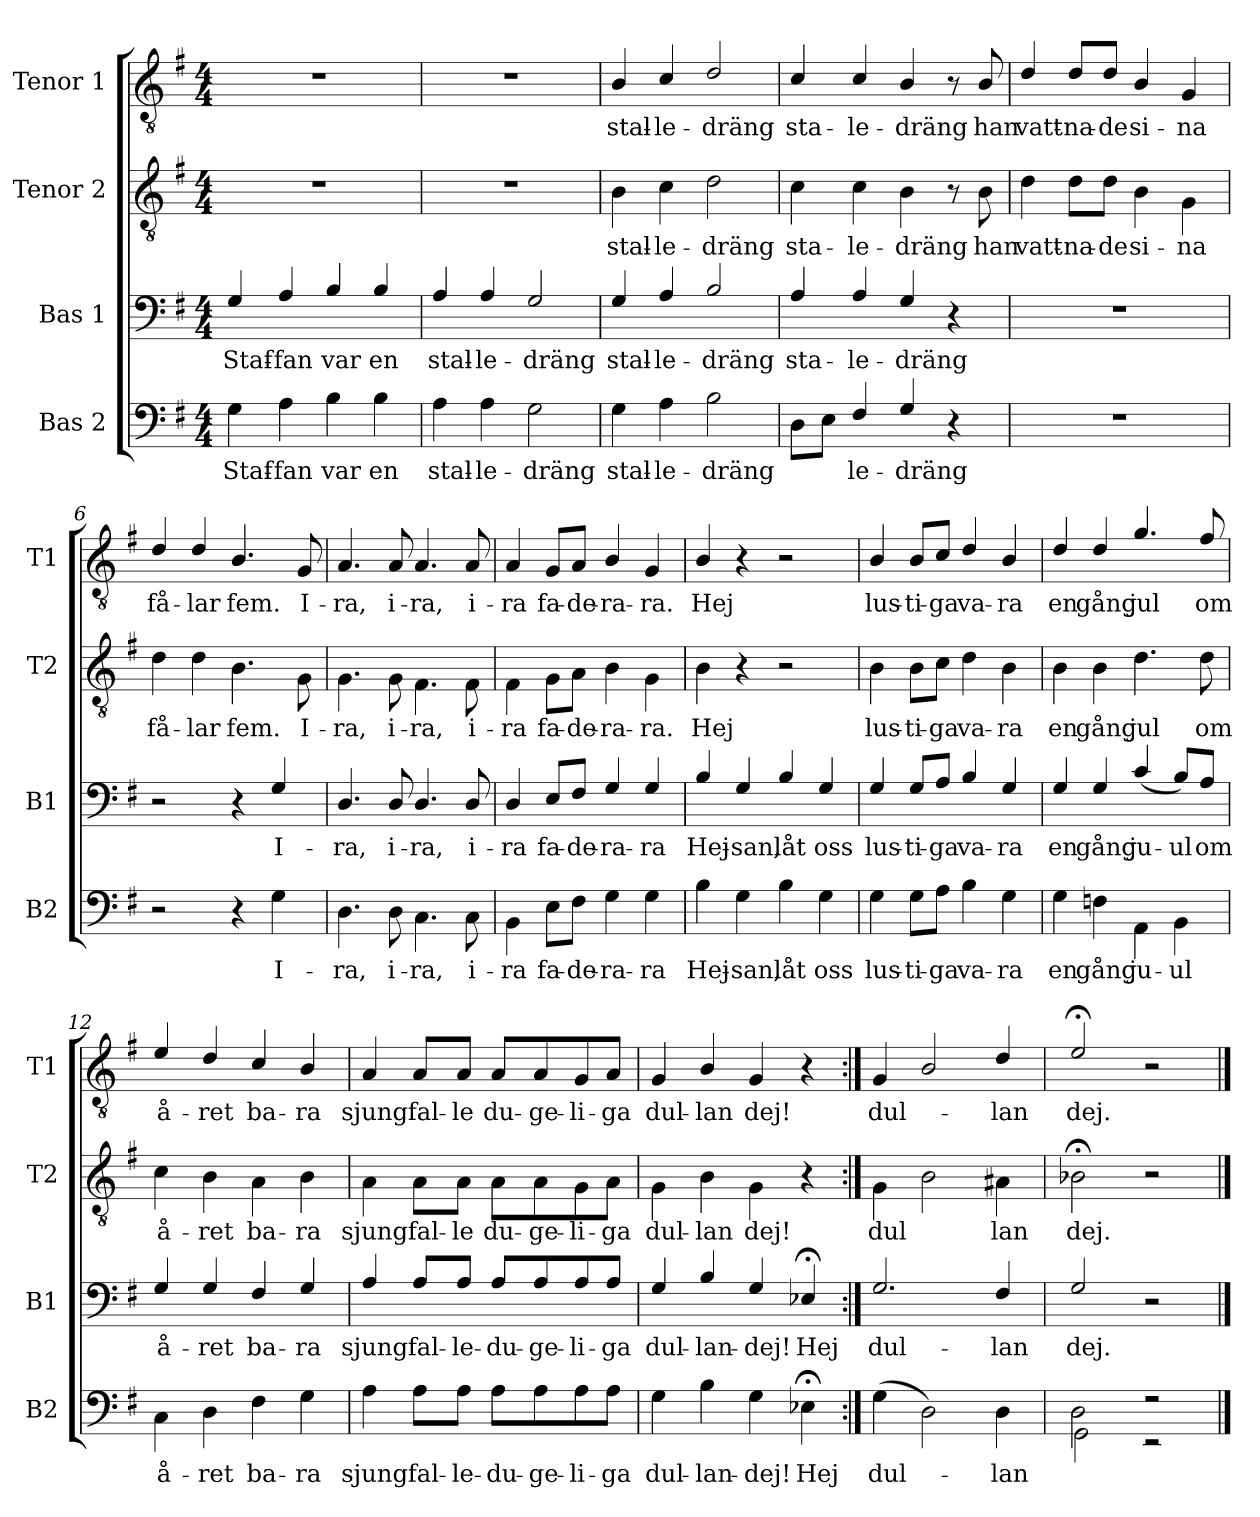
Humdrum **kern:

**kern	**text	**kern	**text	**kern	**text	**kern	**text
*part4	*part4	*part3	*part3	*part2	*part2	*part1	*part1
*staff4	*staff4	*staff3	*staff3	*staff2	*staff2	*staff1	*staff1
*I"Bas 2	*	*I"Bas 1	*	*I"Tenor 2	*	*I"Tenor 1	*
*I'B2	*	*I'B1	*	*I'T2	*	*I'T1	*
*clefF4	*	*clefF4	*	*clefGv2	*	*clefGv2	*
*k[f#]	*	*k[f#]	*	*k[f#]	*	*k[f#]	*
*M4/4	*	*M4/4	*	*M4/4	*	*M4/4	*
*MM192	*	*MM192	*	*MM192	*	*MM192	*
=1	=1	=1	=1	=1	=1	=1	=1
!	!LO:LY:b	!	!LO:LY:b	!	!	!	!
4G\	Staf-	4G/	Staf-	1r	.	1r	.
!	!LO:LY:b	!	!LO:LY:b	!	!	!	!
4A\	-fan	4A/	-fan	.	.	.	.
!	!LO:LY:b	!	!LO:LY:b	!	!	!	!
4B\	var	4B/	var	.	.	.	.
!	!LO:LY:b	!	!LO:LY:b	!	!	!	!
4B\	en	4B/	en	.	.	.	.
=2	=2	=2	=2	=2	=2	=2	=2
!	!LO:LY:b	!	!LO:LY:b	!	!	!	!
4A\	stal-	4A/	stal-	1r	.	1r	.
!	!LO:LY:b	!	!LO:LY:b	!	!	!	!
4A\	-le-	4A/	-le-	.	.	.	.
!	!LO:LY:b	!	!LO:LY:b	!	!	!	!
2G\	-dräng	2G/	-dräng	.	.	.	.
=3	=3	=3	=3	=3	=3	=3	=3
!	!LO:LY:b	!	!LO:LY:b	!	!LO:LY:b	!	!LO:LY:b
4G\	stal-	4G/	stal-	4B\	stal-	4B/	stal-
!	!LO:LY:b	!	!LO:LY:b	!	!LO:LY:b	!	!LO:LY:b
4A\	-le-	4A/	-le-	4c\	-le-	4c/	-le-
!	!LO:LY:b	!	!LO:LY:b	!	!LO:LY:b	!	!LO:LY:b
2B\	-dräng	2B/	-dräng	2d\	-dräng	2d/	-dräng
=4	=4	=4	=4	=4	=4	=4	=4
!	!	!	!LO:LY:b	!	!LO:LY:b	!	!LO:LY:b
8D\L	.	4A/	sta-	4c\	sta-	4c/	sta-
8E\J	.	.	.	.	.	.	.
!	!LO:LY:b	!	!LO:LY:b	!	!LO:LY:b	!	!LO:LY:b
4F#/	-le-	4A/	-le-	4c\	-le-	4c/	-le-
!	!LO:LY:b	!	!LO:LY:b	!	!LO:LY:b	!	!LO:LY:b
4G/	-dräng	4G/	-dräng	4B\	-dräng	4B/	-dräng
4r	.	4r	.	8r	.	8r	.
!	!	!	!	!	!LO:LY:b	!	!LO:LY:b
.	.	.	.	8B\	han	8B/	han
=5	=5	=5	=5	=5	=5	=5	=5
!	!	!	!	!	!LO:LY:b	!	!LO:LY:b
1r	.	1r	.	4d\	vatt-	4d/	vatt-
!	!	!	!	!	!LO:LY:b	!	!LO:LY:b
.	.	.	.	8d\L	-na-	8d/L	-na-
!	!	!	!	!	!LO:LY:b	!	!LO:LY:b
.	.	.	.	8d\J	-de	8d/J	-de
!	!	!	!	!	!LO:LY:b	!	!LO:LY:b
.	.	.	.	4B\	si-	4B/	si-
!	!	!	!	!	!LO:LY:b	!	!LO:LY:b
.	.	.	.	4G\	-na	4G/	-na
!!LO:LB:g=z
=6	=6	=6	=6	=6	=6	=6	=6
!	!	!	!	!	!LO:LY:b	!	!LO:LY:b
2r	.	2r	.	4d\	få-	4d/	få-
!	!	!	!	!	!LO:LY:b	!	!LO:LY:b
.	.	.	.	4d\	-lar	4d/	-lar
!	!	!	!	!	!LO:LY:b	!	!LO:LY:b
4r	.	4r	.	4.B\	fem.	4.B/	fem.
!	!LO:LY:b	!	!LO:LY:b	!	!	!	!
4G\	I-	4G/	I-	.	.	.	.
!	!	!	!	!	!LO:LY:b	!	!LO:LY:b
.	.	.	.	8G\	I-	8G/	I-
=7	=7	=7	=7	=7	=7	=7	=7
!	!LO:LY:b	!	!LO:LY:b	!	!LO:LY:b	!	!LO:LY:b
4.D\	-ra,	4.D/	-ra,	4.G\	-ra,	4.A/	-ra,
!	!LO:LY:b	!	!LO:LY:b	!	!LO:LY:b	!	!LO:LY:b
8D\	i-	8D/	i-	8G\	i-	8A/	i-
!	!LO:LY:b	!	!LO:LY:b	!	!LO:LY:b	!	!LO:LY:b
4.C\	-ra,	4.D/	-ra,	4.F#\	-ra,	4.A/	-ra,
!	!LO:LY:b	!	!LO:LY:b	!	!LO:LY:b	!	!LO:LY:b
8C\	i-	8D/	i-	8F#\	i-	8A/	i-
=8	=8	=8	=8	=8	=8	=8	=8
!	!LO:LY:b	!	!LO:LY:b	!	!LO:LY:b	!	!LO:LY:b
4BB\	-ra	4D/	-ra	4F#\	-ra	4A/	-ra
!	!LO:LY:b	!	!LO:LY:b	!	!LO:LY:b	!	!LO:LY:b
8E\L	fa-	8E/L	fa-	8G\L	fa-	8G/L	fa-
!	!LO:LY:b	!	!LO:LY:b	!	!LO:LY:b	!	!LO:LY:b
8F#\J	-de-	8F#/J	-de-	8A\J	-de-	8A/J	-de-
!	!LO:LY:b	!	!LO:LY:b	!	!LO:LY:b	!	!LO:LY:b
4G\	-ra-	4G/	-ra-	4B\	-ra-	4B/	-ra-
!	!LO:LY:b	!	!LO:LY:b	!	!LO:LY:b	!	!LO:LY:b
4G\	-ra	4G/	-ra	4G\	-ra.	4G/	-ra.
=9	=9	=9	=9	=9	=9	=9	=9
!	!LO:LY:b	!	!LO:LY:b	!	!LO:LY:b	!	!LO:LY:b
4B\	Hej-	4B/	Hej-	4B\	Hej	4B/	Hej
!	!LO:LY:b	!	!LO:LY:b	!	!	!	!
4G\	-san,	4G/	-san,	4r	.	4r	.
!	!LO:LY:b	!	!LO:LY:b	!	!	!	!
4B\	låt	4B/	låt	2r	.	2r	.
!	!LO:LY:b	!	!LO:LY:b	!	!	!	!
4G\	oss	4G/	oss	.	.	.	.
=10	=10	=10	=10	=10	=10	=10	=10
!	!LO:LY:b	!	!LO:LY:b	!	!LO:LY:b	!	!LO:LY:b
4G\	lus-	4G/	lus-	4B\	lus-	4B/	lus-
!	!LO:LY:b	!	!LO:LY:b	!	!LO:LY:b	!	!LO:LY:b
8G\L	-ti-	8G/L	-ti-	8B\L	-ti-	8B/L	-ti-
!	!LO:LY:b	!	!LO:LY:b	!	!LO:LY:b	!	!LO:LY:b
8A\J	-ga	8A/J	-ga	8c\J	-ga	8c/J	-ga
!	!LO:LY:b	!	!LO:LY:b	!	!LO:LY:b	!	!LO:LY:b
4B\	va-	4B/	va-	4d\	va-	4d/	va-
!	!LO:LY:b	!	!LO:LY:b	!	!LO:LY:b	!	!LO:LY:b
4G\	-ra	4G/	-ra	4B\	-ra	4B/	-ra
!!LO:PB:g=z
=11	=11	=11	=11	=11	=11	=11	=11
!	!LO:LY:b	!	!LO:LY:b	!	!LO:LY:b	!	!LO:LY:b
4G\	en	4G/	en	4B\	en	4d/	en
!	!LO:LY:b	!	!LO:LY:b	!	!LO:LY:b	!	!LO:LY:b
4Fn\	gång	4G/	gång	4B\	gång	4d/	gång
!	!LO:LY:b	!	!LO:LY:b	!	!LO:LY:b	!	!LO:LY:b
4AA\	ju-	(4c/	ju-	4.d\	jul	4.g/	jul
!	!LO:LY:b	!	!LO:LY:b	!	!	!	!
4BB\	-ul	8B/L)	-ul	.	.	.	.
!	!	!	!LO:LY:b	!	!LO:LY:b	!	!LO:LY:b
.	.	8A/J	om	8d\	om	8f#/	om
=12	=12	=12	=12	=12	=12	=12	=12
!	!LO:LY:b	!	!LO:LY:b	!	!LO:LY:b	!	!LO:LY:b
4C\	å-	4G/	å-	4c\	å-	4e/	å-
!	!LO:LY:b	!	!LO:LY:b	!	!LO:LY:b	!	!LO:LY:b
4D\	-ret	4G/	-ret	4B\	-ret	4d/	-ret
!	!LO:LY:b	!	!LO:LY:b	!	!LO:LY:b	!	!LO:LY:b
4F#\	ba-	4F#/	ba-	4A\	ba-	4c/	ba-
!	!LO:LY:b	!	!LO:LY:b	!	!LO:LY:b	!	!LO:LY:b
4G\	-ra	4G/	-ra	4B\	-ra	4B/	-ra
=13	=13	=13	=13	=13	=13	=13	=13
!	!LO:LY:b	!	!LO:LY:b	!	!LO:LY:b	!	!LO:LY:b
4A\	sjung	4A/	sjung	4A\	sjung	4A/	sjung
!	!LO:LY:b	!	!LO:LY:b	!	!LO:LY:b	!	!LO:LY:b
8A\L	fal-	8A/L	fal-	8A\L	fal-	8A/L	fal-
!	!LO:LY:b	!	!LO:LY:b	!	!LO:LY:b	!	!LO:LY:b
8A\J	-le-	8A/J	-le-	8A\J	-le	8A/J	-le
!	!LO:LY:b	!	!LO:LY:b	!	!LO:LY:b	!	!LO:LY:b
8A\L	-du-	8A/L	-du-	8A\L	du-	8A/L	du-
!	!LO:LY:b	!	!LO:LY:b	!	!LO:LY:b	!	!LO:LY:b
8A\	-ge-	8A/	-ge-	8A\	-ge-	8A/	-ge-
!	!LO:LY:b	!	!LO:LY:b	!	!LO:LY:b	!	!LO:LY:b
8A\	-li-	8A/	-li-	8G\	-li-	8G/	-li-
!	!LO:LY:b	!	!LO:LY:b	!	!LO:LY:b	!	!LO:LY:b
8A\J	-ga	8A/J	-ga	8A\J	-ga	8A/J	-ga
=14	=14	=14	=14	=14	=14	=14	=14
!	!LO:LY:b	!	!LO:LY:b	!	!LO:LY:b	!	!LO:LY:b
4G\	dul-	4G/	dul-	4G\	dul-	4G/	dul-
!	!LO:LY:b	!	!LO:LY:b	!	!LO:LY:b	!	!LO:LY:b
4B\	-lan-	4B/	-lan-	4B\	-lan	4B/	-lan
!	!LO:LY:b	!	!LO:LY:b	!	!LO:LY:b	!	!LO:LY:b
4G\	-dej!	4G/	-dej!	4G\	dej!	4G/	dej!
!	!LO:LY:b	!	!LO:LY:b	!	!	!	!
4E-X;\	Hej	4E-X;/	Hej	4r	.	4r	.
=15:|!	=15:|!	=15:|!	=15:|!	=15:|!	=15:|!	=15:|!	=15:|!
!	!LO:LY:b	!	!LO:LY:b	!	!LO:LY:b	!	!LO:LY:b
(4G\	dul-	2.G/	dul-	4G\	dul	4G/	dul-
2D\)	.	.	.	2B\	.	2B/	.
!	!LO:LY:b	!	!LO:LY:b	!	!LO:LY:b	!	!LO:LY:b
4D\	-lan	4F#/	-lan	4A#X\	-lan	4d/	-lan
=16	=16	=16	=16	=16	=16	=16	=16
*^	*	*	*	*	*	*	*
!	!	!	!	!LO:LY:b	!	!LO:LY:b	!	!LO:LY:b
2D\	2GG\	.	2G/	dej.	2B-X;<\	dej.	2e;</	dej.
2r	2r	.	2r	.	2r	.	2r	.
*v	*v	*	*	*	*	*	*	*
==	==	==	==	==	==	==	==
*-	*-	*-	*-	*-	*-	*-	*-
